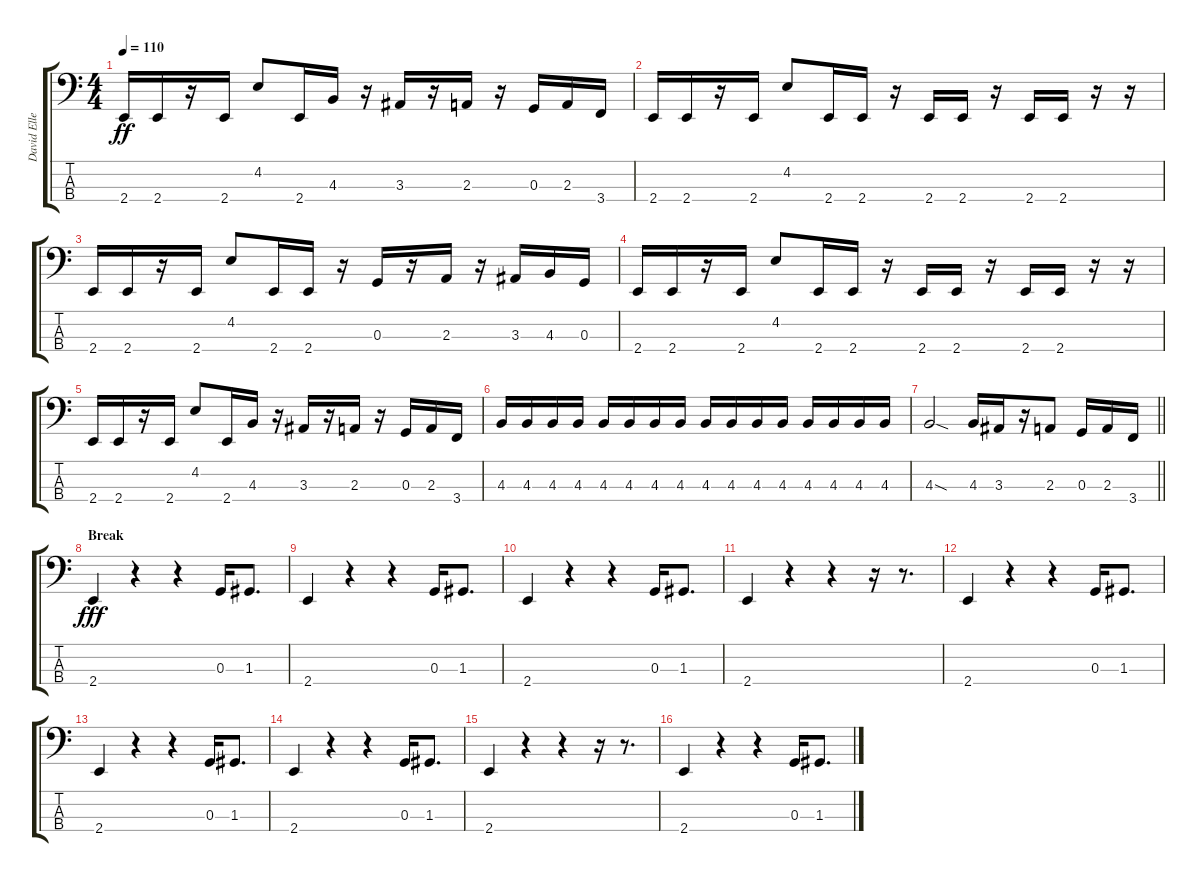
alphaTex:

\track ("David Ellefson" "David Elle") {instrument electricbasspick}
\staff {score tabs}
\tuning (F2 C2 G1 D1) {hide}
\ts (4 4)
\tempo 110
\clef f4
\ks c
2.4.16{dy ff} 2.4.16 r.16 2.4.16 4.2.8 2.4.16 4.3.16 r.16 3.3.16 r.16 2.3.16 r.16 0.3.16 2.3.16 3.4.16 |
2.4.16 2.4.16 r.16 2.4.16 4.2.8 2.4.16 2.4.16 r.16 2.4.16 2.4.16 r.16 2.4.16 2.4.16 r.16 r.16 |
2.4.16 2.4.16 r.16 2.4.16 4.2.8 2.4.16 2.4.16 r.16 0.3.16 r.16 2.3.16 r.16 3.3.16 4.3.16 0.3.16 |
2.4.16 2.4.16 r.16 2.4.16 4.2.8 2.4.16 2.4.16 r.16 2.4.16 2.4.16 r.16 2.4.16 2.4.16 r.16 r.16 |
2.4.16 2.4.16 r.16 2.4.16 4.2.8 2.4.16 4.3.16 r.16 3.3.16 r.16 2.3.16 r.16 0.3.16 2.3.16 3.4.16 |
4.3.16 4.3.16 4.3.16 4.3.16 4.3.16 4.3.16 4.3.16 4.3.16 4.3.16 4.3.16 4.3.16 4.3.16 4.3.16 4.3.16 4.3.16 4.3.16 |
\barLineRight lightlight
4.3{sod}.2 4.3.16 3.3.16 r.16 2.3.8 0.3.16 2.3.16 3.4.16 |
\section ("" "Break")
2.4.4{dy fff} r.4 r.4 0.3.16 1.3.8{d} |
2.4.4 r.4 r.4 0.3.16 1.3.8{d} |
2.4.4 r.4 r.4 0.3.16 1.3.8{d} |
2.4.4 r.4 r.4 r.16 r.8{d} |
2.4.4 r.4 r.4 0.3.16 1.3.8{d} |
2.4.4 r.4 r.4 0.3.16 1.3.8{d} |
2.4.4 r.4 r.4 0.3.16 1.3.8{d} |
2.4.4 r.4 r.4 r.16 r.8{d} |
2.4.4 r.4 r.4 0.3.16 1.3.8{d}
